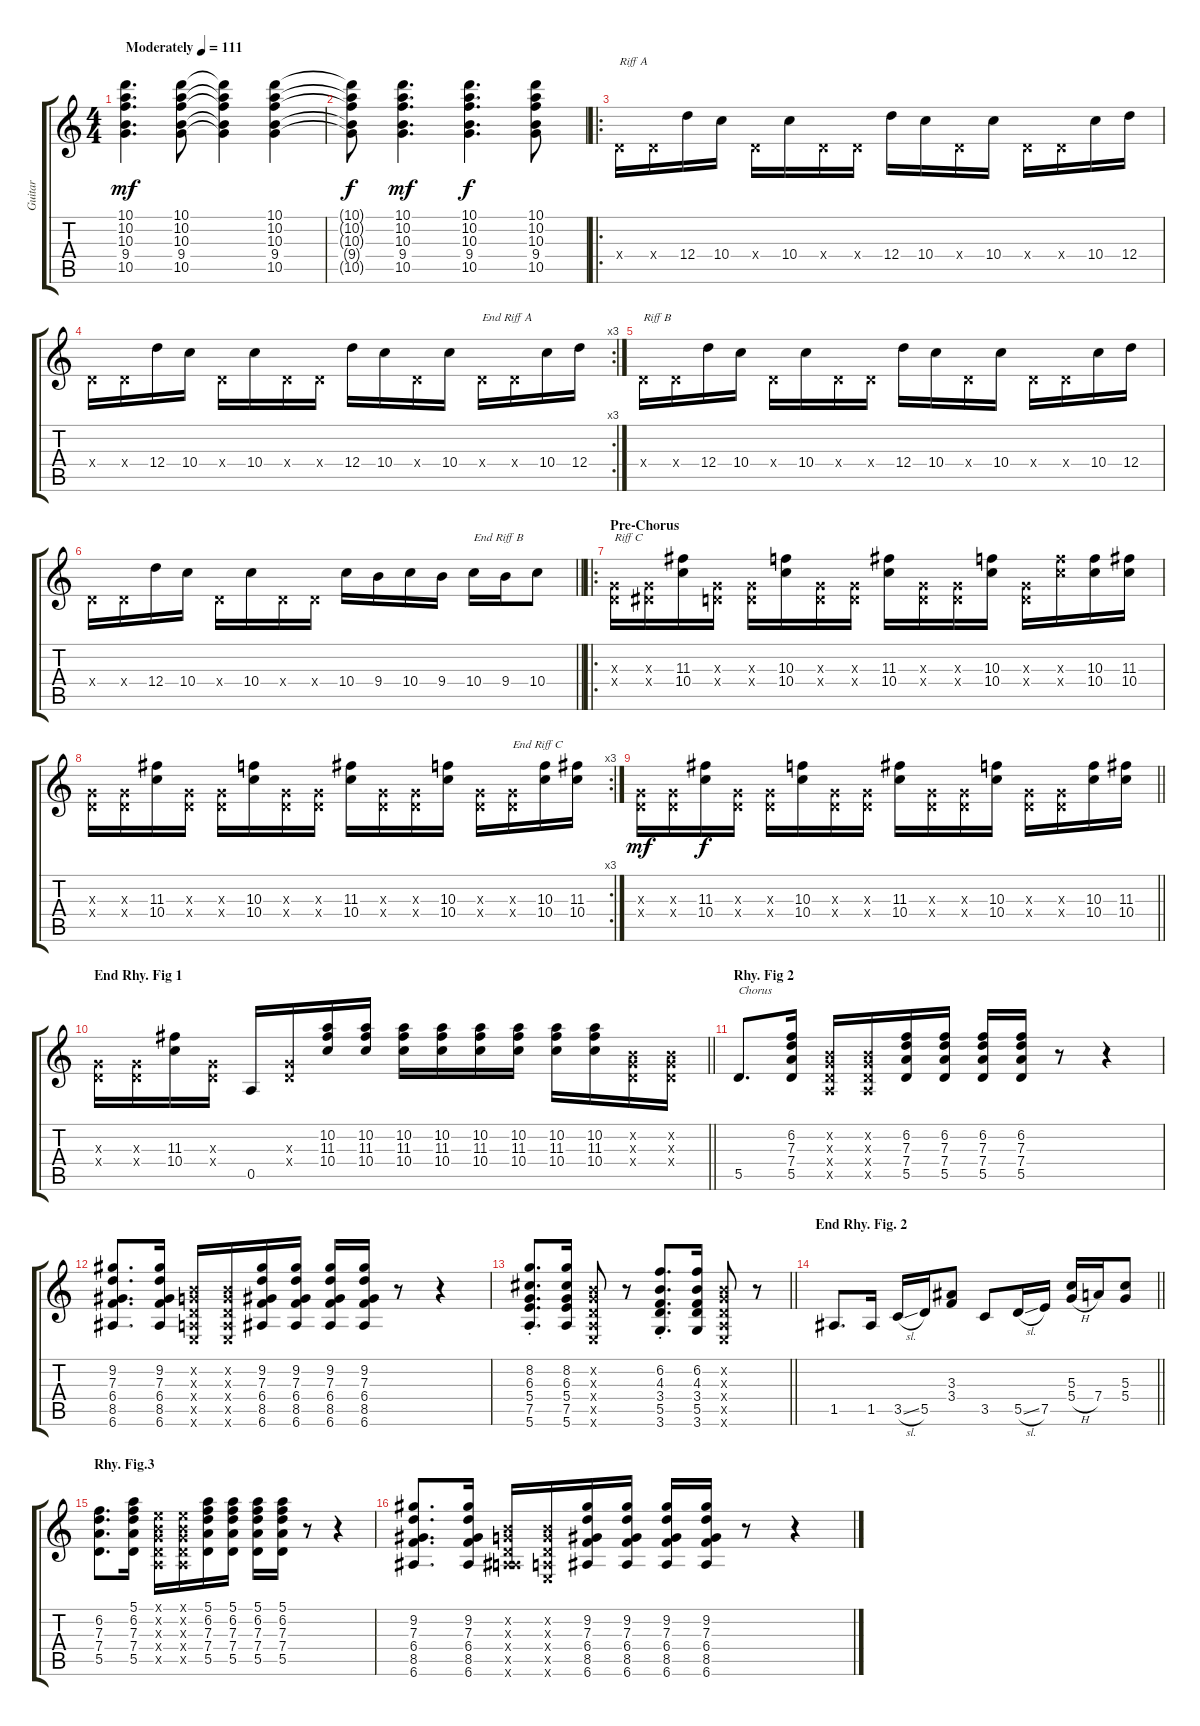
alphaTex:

\track ("Guitar" "Guitar") {instrument overdrivenguitar}
\staff {score tabs}
\tuning (E4 B3 G3 D3 A2 E2) {hide}
\ts (4 4)
\tempo (111 "Moderately")
\clef g2
\ks c
(10.1 10.2 10.3 9.4 10.5).4{d dy mf instrument overdrivenguitar} (10.1 10.2 10.3 9.4 10.5).8 (10.1{t} 10.2{t} 10.3{t} 9.4{t} 10.5{t}).4 (10.1 10.2 10.3 9.4 10.5).4 |
(10.1{t} 10.2{t} 10.3{t} 9.4{t} 10.5{t}).8{dy f} (10.1 10.2 10.3 9.4 10.5).4{d dy mf} (10.1 10.2 10.3 9.4 10.5).4{d dy f} (10.1 10.2 10.3 9.4 10.5).8 |
\ro
0.4{x}.16{txt "Riff A" beam Down} 0.4{x}.16{beam Down} 12.4.16{beam Down} 10.4.16{beam Down} 0.4{x}.16{beam Down} 10.4.16{beam Down} 0.4{x}.16{beam Down} 0.4{x}.16{beam Down} 12.4.16{beam Down} 10.4.16{beam Down} 0.4{x}.16{beam Down} 10.4.16{beam Down} 0.4{x}.16{beam Down} 0.4{x}.16{beam Down} 10.4.16{beam Down} 12.4.16{beam Down} |
\rc 3
0.4{x}.16{beam Down} 0.4{x}.16{beam Down beam merge} 12.4.16{beam Down} 10.4.16{beam Down} 0.4{x}.16{beam Down} 10.4.16{beam Down} 0.4{x}.16{beam Down} 0.4{x}.16{beam Down} 12.4.16{beam Down} 10.4.16{beam Down} 0.4{x}.16{beam Down} 10.4.16{beam Down} 0.4{x}.16{txt "End Riff A" beam Down} 0.4{x}.16{beam Down} 10.4.16{beam Down} 12.4.16{beam Down} |
0.4{x}.16{txt "Riff B" beam Down} 0.4{x}.16{beam Down} 12.4.16{beam Down} 10.4.16{beam Down} 0.4{x}.16{beam Down} 10.4.16{beam Down} 0.4{x}.16{beam Down} 0.4{x}.16{beam Down} 12.4.16{beam Down} 10.4.16{beam Down} 0.4{x}.16{beam Down} 10.4.16{beam Down} 0.4{x}.16{beam Down} 0.4{x}.16{beam Down} 10.4.16{beam Down} 12.4.16{beam Down} |
\barLineRight lightlight
0.4{x}.16{beam Down} 0.4{x}.16{beam Down} 12.4.16{beam Down} 10.4.16{beam Down} 0.4{x}.16{beam Down} 10.4.16{beam Down} 0.4{x}.16{beam Down} 0.4{x}.16{beam Down} 10.4.16 9.4.16 10.4.16 9.4.16 10.4.16{txt "End Riff B"} 9.4.16 10.4.8 |
\ro
\section ("" "Pre-Chorus")
(0.3{x} 0.4{x}).16{txt "Riff C" beam Down} (0.3{x} 1.4{x}).16{beam Down} (11.3 10.4).16{beam Down} (0.3{x} 0.4{x}).16{beam Down} (0.3{x} 0.4{x}).16{beam Down} (10.3 10.4).16{beam Down} (0.3{x} 0.4{x}).16{beam Down} (0.3{x} 0.4{x}).16{beam Down} (11.3 10.4).16{beam Down} (0.3{x} 0.4{x}).16{beam Down} (0.3{x} 0.4{x}).16{beam Down} (10.3 10.4).16{beam Down} (0.3{x} 0.4{x}).16{beam Down} (10.3{x} 10.4{x}).16{beam Down} (10.3 10.4).16{beam Down} (11.3 10.4).16{beam Down} |
\rc 3
(0.3{x} 0.4{x}).16{beam Down} (0.3{x} 0.4{x}).16{beam Down} (11.3 10.4).16{beam Down} (0.3{x} 0.4{x}).16{beam Down} (0.3{x} 0.4{x}).16{beam Down} (10.3 10.4).16{beam Down} (0.3{x} 0.4{x}).16{beam Down} (0.3{x} 0.4{x}).16{beam Down} (11.3 10.4).16{beam Down} (0.3{x} 0.4{x}).16{beam Down} (0.3{x} 0.4{x}).16{beam Down} (10.3 10.4).16{beam Down} (0.3{x} 0.4{x}).16{beam Down} (0.3{x} 0.4{x}).16{txt "End Riff C" beam Down} (10.3 10.4).16{beam Down} (11.3 10.4).16{beam Down} |
\barLineRight lightlight
(0.3{x} 0.4{x}).16{dy mf beam Down} (0.3{x} 0.4{x}).16{beam Down} (11.3 10.4).16{dy f beam Down} (0.3{x} 0.4{x}).16{beam Down} (0.3{x} 0.4{x}).16{beam Down} (10.3 10.4).16{beam Down} (0.3{x} 0.4{x}).16{beam Down} (0.3{x} 0.4{x}).16{beam Down} (11.3 10.4).16{beam Down} (0.3{x} 0.4{x}).16{beam Down} (0.3{x} 0.4{x}).16{beam Down} (10.3 10.4).16{beam Down} (0.3{x} 0.4{x}).16{beam Down} (0.3{x} 0.4{x}).16{beam Down} (10.3 10.4).16{beam Down} (11.3 10.4).16{beam Down} |
\section ("" "End Rhy. Fig 1")
\barLineRight lightlight
(0.3{x} 0.4{x}).16{beam Down} (0.3{x} 0.4{x}).16{beam Down} (11.3 10.4).16{beam Down} (0.3{x} 0.4{x}).16{beam Down} 0.5.16 (0.3{x} 0.4{x}).16 (10.2 11.3 10.4).16 (10.2 11.3 10.4).16 (10.2 11.3 10.4).16 (10.2 11.3 10.4).16 (10.2 11.3 10.4).16 (10.2 11.3 10.4).16 (10.2 11.3 10.4).16 (10.2 11.3 10.4).16 (0.2{x} 0.3{x} 0.4{x}).16 (0.2{x} 0.3{x} 0.4{x}).16 |
\section ("" "Rhy. Fig 2")
5.5.8{d txt "Chorus" beam Up} (6.2 7.3 7.4 5.5).16{beam Up beam split} (0.2{x} 0.3{x} 0.4{x} 0.5{x}).16{beam Up beam merge} (0.2{x} 0.3{x} 0.4{x} 0.5{x}).16{beam Up beam merge} (6.2 7.3 7.4 5.5).16{beam Up} (6.2 7.3 7.4 5.5).16{beam Up beam split} (6.2 7.3 7.4 5.5).16{beam Up beam merge} (6.2 7.3 7.4 5.5).16{beam Up} r.8 r.4 |
(9.2 7.3 6.4 8.5 6.6).8{d} (9.2 7.3 6.4 8.5 6.6).16{beam split} (0.2{x} 0.3{x} 0.4{x} 0.5{x} 0.6{x}).16{beam merge} (0.2{x} 0.3{x} 0.4{x} 0.5{x} 0.6{x}).16 (9.2 7.3 6.4 8.5 6.6).16 (9.2 7.3 6.4 8.5 6.6).16 (9.2 7.3 6.4 8.5 6.6).16{beam merge} (9.2 7.3 6.4 8.5 6.6).16 r.8 r.4 |
\barLineRight lightlight
(8.2{st} 6.3{st} 5.4{st} 7.5{st} 5.6{st}).8{d} (8.2 6.3 5.4 7.5 5.6).16 (0.2{x} 0.3{x} 0.4{x} 0.5{x} 0.6{x}).8 r.8{beam split} (6.2{st} 4.3{st} 3.4{st} 5.5{st} 3.6{st}).8{d beam merge} (6.2 4.3 3.4 5.5 3.6).16{beam split} (0.2{x} 0.3{x} 0.4{x} 0.5{x} 0.6{x}).8 r.8 |
\section ("" "End Rhy. Fig. 2")
\barLineRight lightlight
1.5.8{d} 1.5.16{beam split} 3.5{sl}.16{beam merge} 5.5.16 (3.3 3.4).8{beam split} 3.5.8{beam merge} 5.5{sl}.16{beam merge} 7.5.16{beam split} (5.3 5.4{h}).16 7.4.16{beam merge} (5.3 5.4).8 |
\section ("" "Rhy. Fig.3")
(6.2 7.3 7.4 5.5).8{d} (5.1 6.2 7.3 7.4 5.5).16 (0.1{x} 0.2{x} 0.3{x} 0.4{x} 0.5{x}).16{beam Down} (0.1{x} 0.2{x} 0.3{x} 0.4{x} 0.5{x}).16{beam Down} (5.1 6.2 7.3 7.4 5.5).16{beam Down} (5.1 6.2 7.3 7.4 5.5).16{beam Down} (5.1 6.2 7.3 7.4 5.5).16 (5.1 6.2 7.3 7.4 5.5).16 r.8 r.4 |
(9.2 7.3 6.4 8.5 6.6).8{d} (9.2 7.3 6.4 8.5 6.6).16 (0.2{x} 0.3{x} 0.4{x} 0.5{x} 6.6{x}).16 (0.2{x} 0.3{x} 0.4{x} 0.5{x} 0.6{x}).16 (9.2 7.3 6.4 8.5 6.6).16 (9.2 7.3 6.4 8.5 6.6).16 (9.2 7.3 6.4 8.5 6.6).16 (9.2 7.3 6.4 8.5 6.6).16 r.8 r.4
